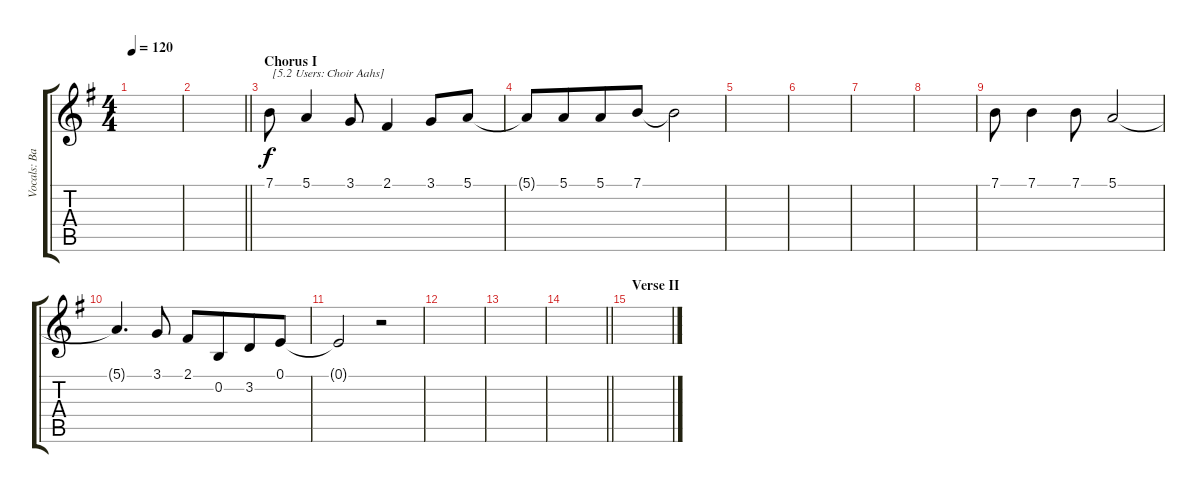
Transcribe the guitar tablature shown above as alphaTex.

\track ("Vocals: Band" "Vocals: Ba") {instrument choiraahs}
\staff {score tabs}
\tuning (E4 B3 G3 D3 A2 E2) {hide}
\ts (4 4)
\tempo 120
\clef g2
\ks g
|
\barLineRight lightlight
|
\section ("" "Chorus I")
7.1.8{txt " [5.2 Users: Choir Aahs]"} 5.1.4 3.1.8 2.1.4 3.1.8 5.1.8 |
5.1{t}.8 5.1.8{beam merge} 5.1.8 7.1.8 7.1{t}.2 |
|
|
|
|
7.1.8 7.1.4 7.1.8 5.1.2 |
5.1{t}.4{d} 3.1.8 2.1.8 0.2.8{beam merge} 3.2.8 0.1.8 |
0.1{t}.2 r.2 |
|
|
\barLineRight lightlight
|
\section ("" "Verse II")
